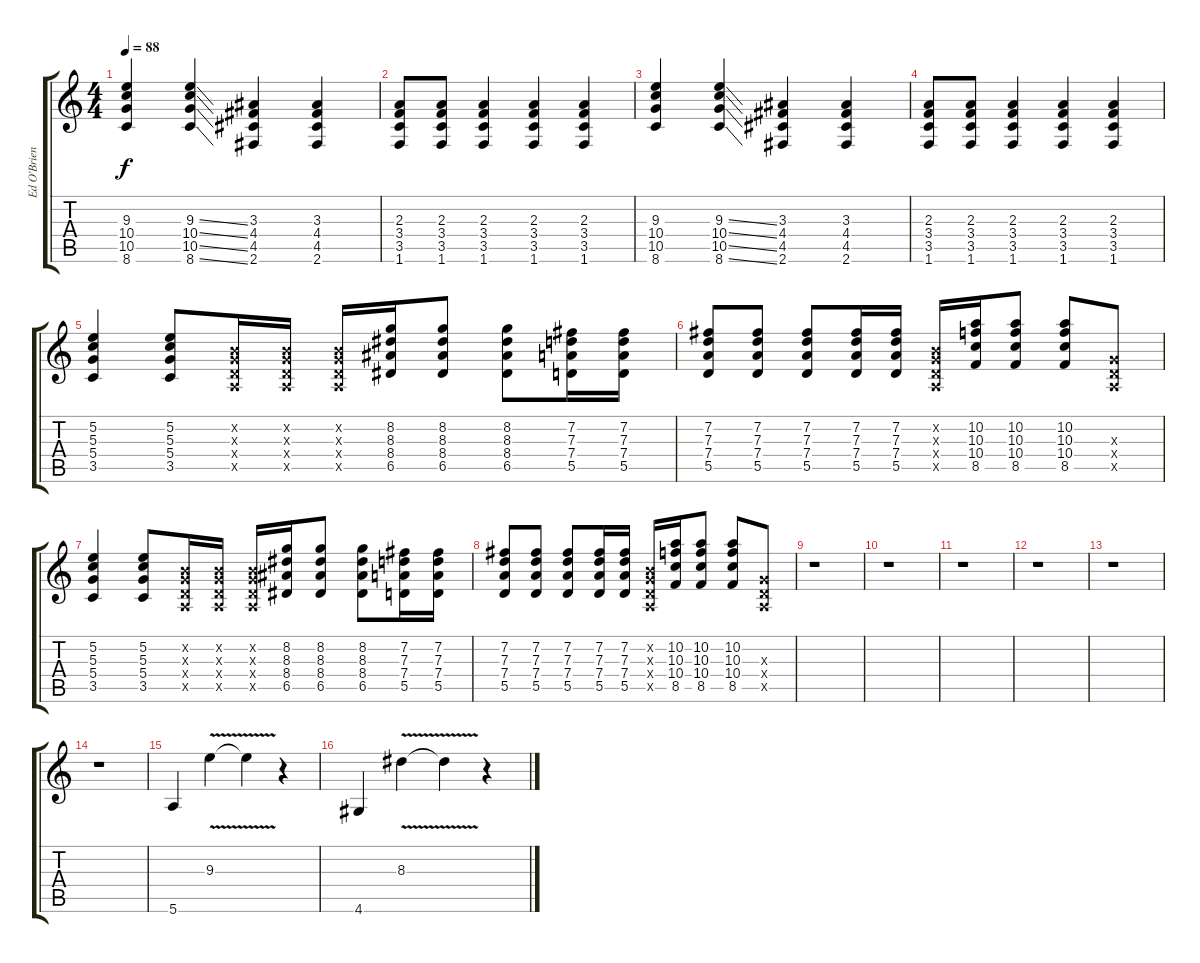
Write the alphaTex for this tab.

\track ("Ed O'Brien" "Ed O'Brien") {instrument electricguitarjazz}
\staff {score tabs}
\tuning (E4 B3 G3 D3 A2 E2) {hide}
\ts (4 4)
\tempo 88
\clef g2
\ks c
(9.3 10.4 10.5 8.6).4{dy f} (9.3{ss} 10.4{ss} 10.5{ss} 8.6{ss}).4 (3.3 4.4 4.5 2.6).4 (3.3 4.4 4.5 2.6).4 |
(2.3 3.4 3.5 1.6).8 (2.3 3.4 3.5 1.6).8 (2.3 3.4 3.5 1.6).4 (2.3 3.4 3.5 1.6).4 (2.3 3.4 3.5 1.6).4 |
(9.3 10.4 10.5 8.6).4 (9.3{ss} 10.4{ss} 10.5{ss} 8.6{ss}).4 (3.3 4.4 4.5 2.6).4 (3.3 4.4 4.5 2.6).4 |
(2.3 3.4 3.5 1.6).8 (2.3 3.4 3.5 1.6).8 (2.3 3.4 3.5 1.6).4 (2.3 3.4 3.5 1.6).4 (2.3 3.4 3.5 1.6).4 |
(5.2 5.3 5.4 3.5).4 (5.2 5.3 5.4 3.5).8 (0.2{x} 0.3{x} 0.4{x} 0.5{x}).16 (0.2{x} 0.3{x} 0.4{x} 0.5{x}).16 (0.2{x} 0.3{x} 0.4{x} 0.5{x}).16 (8.2 8.3 8.4 6.5).16 (8.2 8.3 8.4 6.5).8 (8.2 8.3 8.4 6.5).8 (7.2 7.3 7.4 5.5).16 (7.2 7.3 7.4 5.5).16 |
(7.2 7.3 7.4 5.5).8 (7.2 7.3 7.4 5.5).8 (7.2 7.3 7.4 5.5).8 (7.2 7.3 7.4 5.5).16 (7.2 7.3 7.4 5.5).16 (0.2{x} 0.3{x} 0.4{x} 0.5{x}).16 (10.2 10.3 10.4 8.5).16 (10.2 10.3 10.4 8.5).8 (10.2 10.3 10.4 8.5).8 (0.3{x} 0.4{x} 0.5{x}).8 |
(5.2 5.3 5.4 3.5).4 (5.2 5.3 5.4 3.5).8 (0.2{x} 0.3{x} 0.4{x} 0.5{x}).16 (0.2{x} 0.3{x} 0.4{x} 0.5{x}).16 (0.2{x} 0.3{x} 0.4{x} 0.5{x}).16 (8.2 8.3 8.4 6.5).16 (8.2 8.3 8.4 6.5).8 (8.2 8.3 8.4 6.5).8 (7.2 7.3 7.4 5.5).16 (7.2 7.3 7.4 5.5).16 |
(7.2 7.3 7.4 5.5).8 (7.2 7.3 7.4 5.5).8 (7.2 7.3 7.4 5.5).8 (7.2 7.3 7.4 5.5).16 (7.2 7.3 7.4 5.5).16 (0.2{x} 0.3{x} 0.4{x} 0.5{x}).16 (10.2 10.3 10.4 8.5).16 (10.2 10.3 10.4 8.5).8 (10.2 10.3 10.4 8.5).8 (0.3{x} 0.4{x} 0.5{x}).8 |
r.1 |
r.1 |
r.1 |
r.1 |
r.1 |
r.1 |
5.6.4 9.3{v}.4 9.3{v t}.4 r.4 |
4.6.4 8.3{v}.4 8.3{v t}.4 r.4
